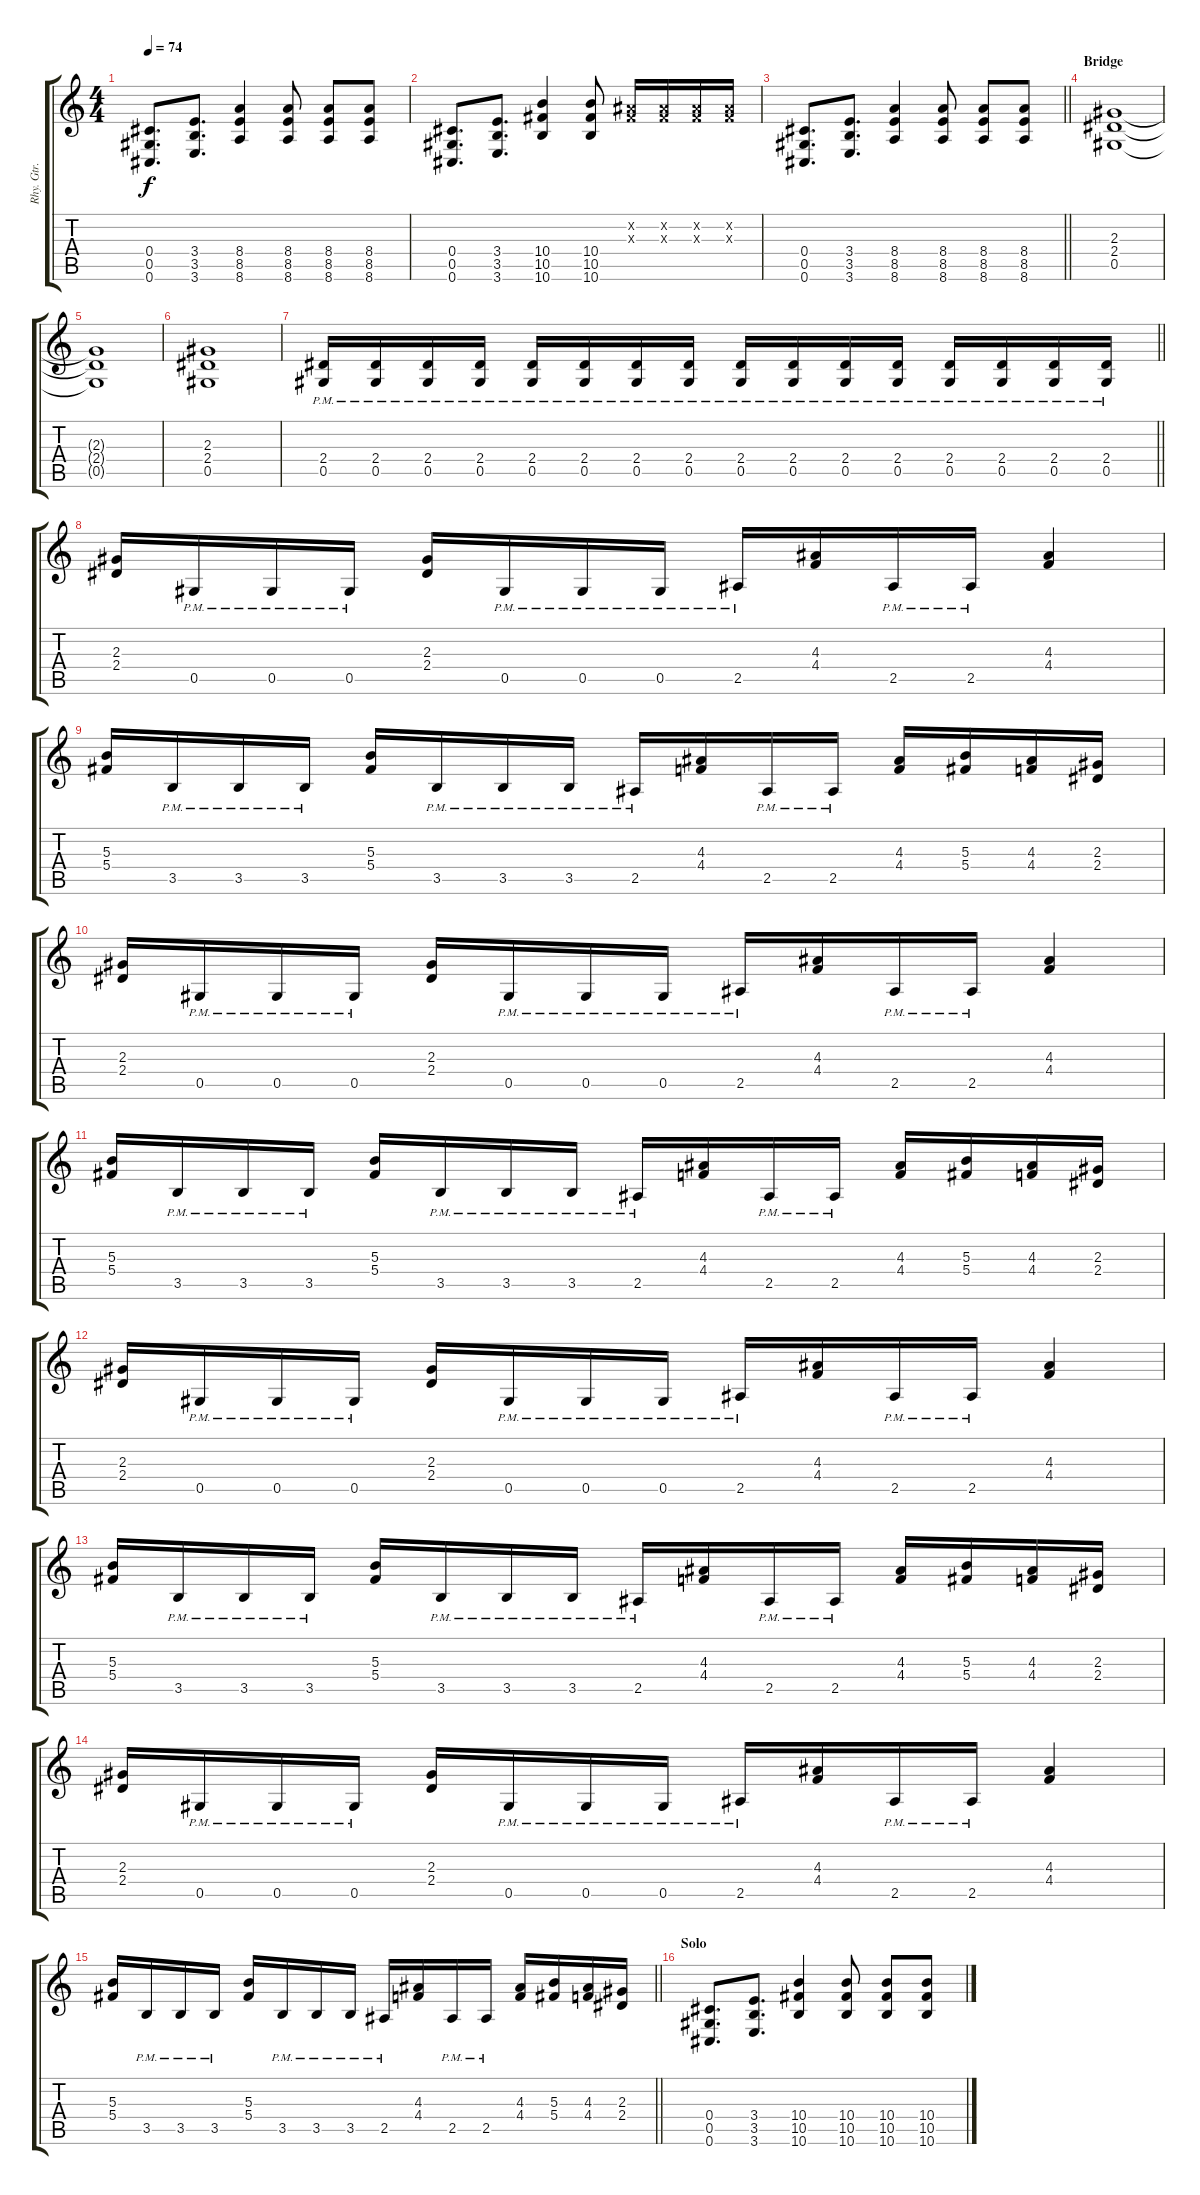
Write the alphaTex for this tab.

\track ("Rhy. Gtr. 2" "Rhy. Gtr. ") {instrument distortionguitar}
\staff {score tabs}
\tuning (Eb4 Bb3 Gb3 Db3 Ab2 Db2) {hide}
\ts (4 4)
\tempo 74
\clef g2
\ks c
(0.4 0.5 0.6).8{d dy f} (3.4 3.5 3.6).8{d} (8.4 8.5 8.6).4 (8.4 8.5 8.6).8 (8.4 8.5 8.6).8 (8.4 8.5 8.6).8 |
(0.4 0.5 0.6).8{d} (3.4 3.5 3.6).8{d} (10.4 10.5 10.6).4 (10.4 10.5 10.6).8 (0.2{x} 0.3{x}).16 (0.2{x} 0.3{x}).16 (0.2{x} 0.3{x}).16 (0.2{x} 0.3{x}).16 |
\barLineRight lightlight
(0.4 0.5 0.6).8{d} (3.4 3.5 3.6).8{d} (8.4 8.5 8.6).4 (8.4 8.5 8.6).8 (8.4 8.5 8.6).8 (8.4 8.5 8.6).8 |
\section ("" "Bridge")
(2.3 2.4 0.5).1 |
(2.3{t} 2.4{t} 0.5{t}).1 |
(2.3 2.4 0.5).1 |
\barLineRight lightlight
(2.4{pm} 0.5{pm}).16 (2.4{pm} 0.5{pm}).16 (2.4{pm} 0.5{pm}).16 (2.4{pm} 0.5{pm}).16 (2.4{pm} 0.5{pm}).16 (2.4{pm} 0.5{pm}).16 (2.4{pm} 0.5{pm}).16 (2.4{pm} 0.5{pm}).16 (2.4{pm} 0.5{pm}).16 (2.4{pm} 0.5{pm}).16 (2.4{pm} 0.5{pm}).16 (2.4{pm} 0.5{pm}).16 (2.4{pm} 0.5{pm}).16 (2.4{pm} 0.5{pm}).16 (2.4{pm} 0.5{pm}).16 (2.4{pm} 0.5{pm}).16 |
\section ("" "")
(2.3 2.4).16 0.5{pm}.16 0.5{pm}.16 0.5{pm}.16 (2.3 2.4).16 0.5{pm}.16 0.5{pm}.16 0.5{pm}.16 2.5{pm}.16 (4.3 4.4).16 2.5{pm}.16 2.5{pm}.16 (4.3 4.4).4 |
(5.3 5.4).16 3.5{pm}.16 3.5{pm}.16 3.5{pm}.16 (5.3 5.4).16 3.5{pm}.16 3.5{pm}.16 3.5{pm}.16 2.5{pm}.16 (4.3 4.4).16 2.5{pm}.16 2.5{pm}.16 (4.3 4.4).16 (5.3 5.4).16 (4.3 4.4).16 (2.3 2.4).16 |
(2.3 2.4).16 0.5{pm}.16 0.5{pm}.16 0.5{pm}.16 (2.3 2.4).16 0.5{pm}.16 0.5{pm}.16 0.5{pm}.16 2.5{pm}.16 (4.3 4.4).16 2.5{pm}.16 2.5{pm}.16 (4.3 4.4).4 |
(5.3 5.4).16 3.5{pm}.16 3.5{pm}.16 3.5{pm}.16 (5.3 5.4).16 3.5{pm}.16 3.5{pm}.16 3.5{pm}.16 2.5{pm}.16 (4.3 4.4).16 2.5{pm}.16 2.5{pm}.16 (4.3 4.4).16 (5.3 5.4).16 (4.3 4.4).16 (2.3 2.4).16 |
(2.3 2.4).16 0.5{pm}.16 0.5{pm}.16 0.5{pm}.16 (2.3 2.4).16 0.5{pm}.16 0.5{pm}.16 0.5{pm}.16 2.5{pm}.16 (4.3 4.4).16 2.5{pm}.16 2.5{pm}.16 (4.3 4.4).4 |
(5.3 5.4).16 3.5{pm}.16 3.5{pm}.16 3.5{pm}.16 (5.3 5.4).16 3.5{pm}.16 3.5{pm}.16 3.5{pm}.16 2.5{pm}.16 (4.3 4.4).16 2.5{pm}.16 2.5{pm}.16 (4.3 4.4).16 (5.3 5.4).16 (4.3 4.4).16 (2.3 2.4).16 |
(2.3 2.4).16 0.5{pm}.16 0.5{pm}.16 0.5{pm}.16 (2.3 2.4).16 0.5{pm}.16 0.5{pm}.16 0.5{pm}.16 2.5{pm}.16 (4.3 4.4).16 2.5{pm}.16 2.5{pm}.16 (4.3 4.4).4 |
\barLineRight lightlight
(5.3 5.4).16 3.5{pm}.16 3.5{pm}.16 3.5{pm}.16 (5.3 5.4).16 3.5{pm}.16 3.5{pm}.16 3.5{pm}.16 2.5{pm}.16 (4.3 4.4).16 2.5{pm}.16 2.5{pm}.16 (4.3 4.4).16 (5.3 5.4).16 (4.3 4.4).16 (2.3 2.4).16 |
\section ("" "Solo")
(0.4 0.5 0.6).8{d} (3.4 3.5 3.6).8{d} (10.4 10.5 10.6).4 (10.4 10.5 10.6).8 (10.4 10.5 10.6).8 (10.4 10.5 10.6).8
